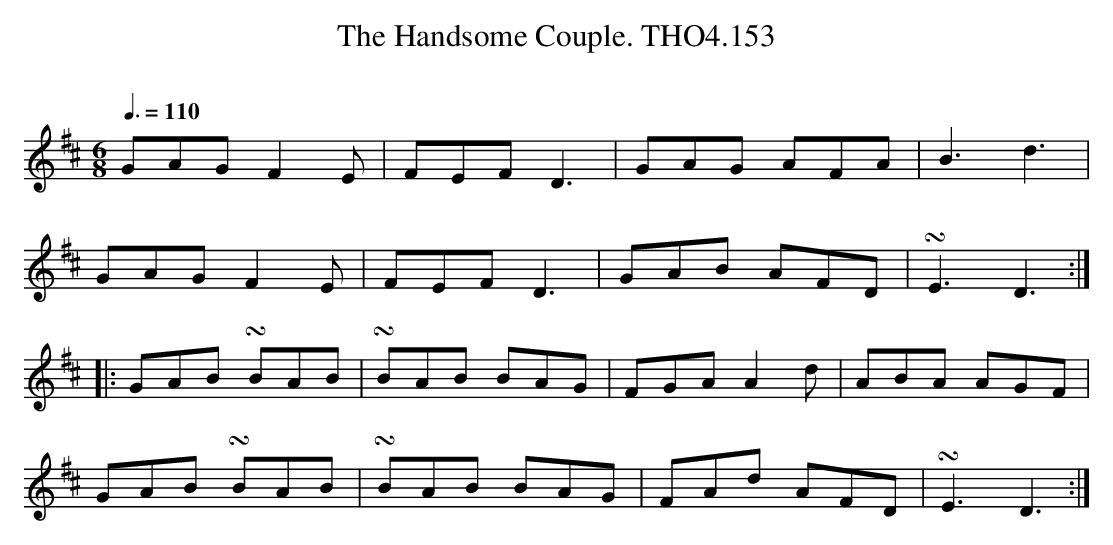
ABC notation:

X:1
T:Handsome Couple. THO4.153, The
O:
M:6/8
L:1/8
Q:3/8=110
K:D
GAG F2 E|FEF D3|GAG AFA|B3d3|
GAG F2 E|FEF D3|GAB AFD|!turn!E3D3:|
|:GAB !turn!BAB|!turn!BAB BAG|FGA A2 d|ABA AGF|
GAB !turn!BAB|!turn!BAB BAG|FAd AFD|!turn!E3D3:|
